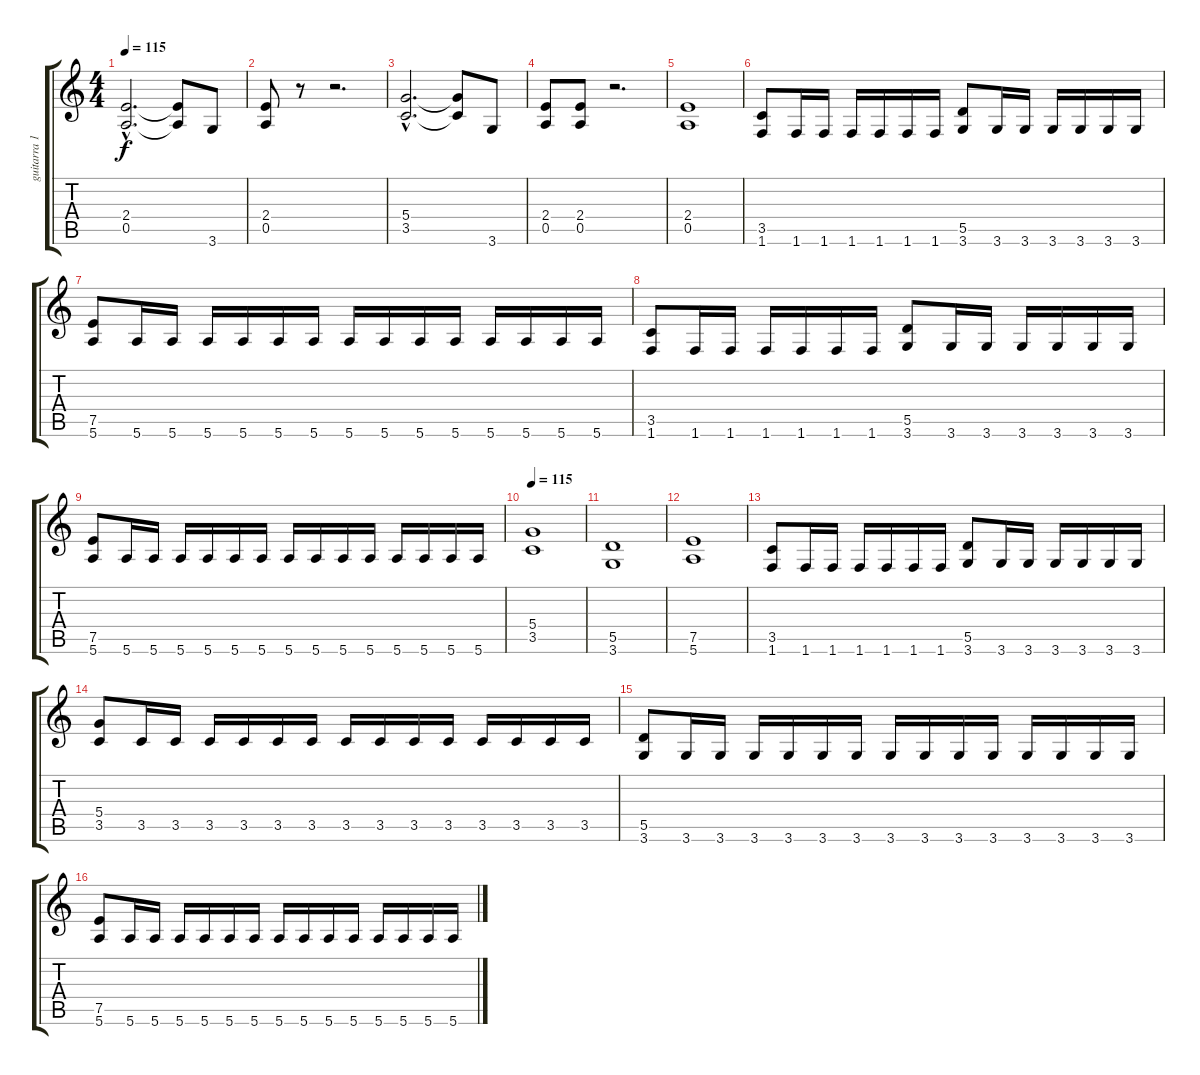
\track ("guitarra 1" "guitarra 1") {instrument overdrivenguitar}
\staff {score tabs}
\tuning (E4 B3 G3 D3 A2 E2) {hide}
\ts (4 4)
\tempo 115
\clef g2
\ks c
(2.4{hac t} 0.5{hac t}).2{d dy f} (2.4{t} 0.5{t}).8 3.6.8 |
(2.4 0.5).8 r.8 r.2{d} |
(5.4{hac} 3.5{hac}).2{d} (5.4{t} 3.5{t}).8 3.6.8 |
(2.4 0.5).8 (2.4 0.5).8 r.2{d} |
(2.4 0.5).1 |
(3.5 1.6).8 1.6.16 1.6.16 1.6.16 1.6.16 1.6.16 1.6.16 (5.5 3.6).8 3.6.16 3.6.16 3.6.16 3.6.16 3.6.16 3.6.16 |
(7.5 5.6).8 5.6.16 5.6.16 5.6.16 5.6.16 5.6.16 5.6.16 5.6.16 5.6.16 5.6.16 5.6.16 5.6.16 5.6.16 5.6.16 5.6.16 |
(3.5 1.6).8 1.6.16 1.6.16 1.6.16 1.6.16 1.6.16 1.6.16 (5.5 3.6).8 3.6.16 3.6.16 3.6.16 3.6.16 3.6.16 3.6.16 |
(7.5 5.6).8 5.6.16 5.6.16 5.6.16 5.6.16 5.6.16 5.6.16 5.6.16 5.6.16 5.6.16 5.6.16 5.6.16 5.6.16 5.6.16 5.6.16 |
\section ("" "")
\tempo 115
(5.4 3.5).1 |
(5.5 3.6).1 |
(7.5 5.6).1 |
(3.5 1.6).8 1.6.16 1.6.16 1.6.16 1.6.16 1.6.16 1.6.16 (5.5 3.6).8 3.6.16 3.6.16 3.6.16 3.6.16 3.6.16 3.6.16 |
(5.4 3.5).8 3.5.16 3.5.16 3.5.16 3.5.16 3.5.16 3.5.16 3.5.16 3.5.16 3.5.16 3.5.16 3.5.16 3.5.16 3.5.16 3.5.16 |
(5.5 3.6).8 3.6.16 3.6.16 3.6.16 3.6.16 3.6.16 3.6.16 3.6.16 3.6.16 3.6.16 3.6.16 3.6.16 3.6.16 3.6.16 3.6.16 |
(7.5 5.6).8 5.6.16 5.6.16 5.6.16 5.6.16 5.6.16 5.6.16 5.6.16 5.6.16 5.6.16 5.6.16 5.6.16 5.6.16 5.6.16 5.6.16
